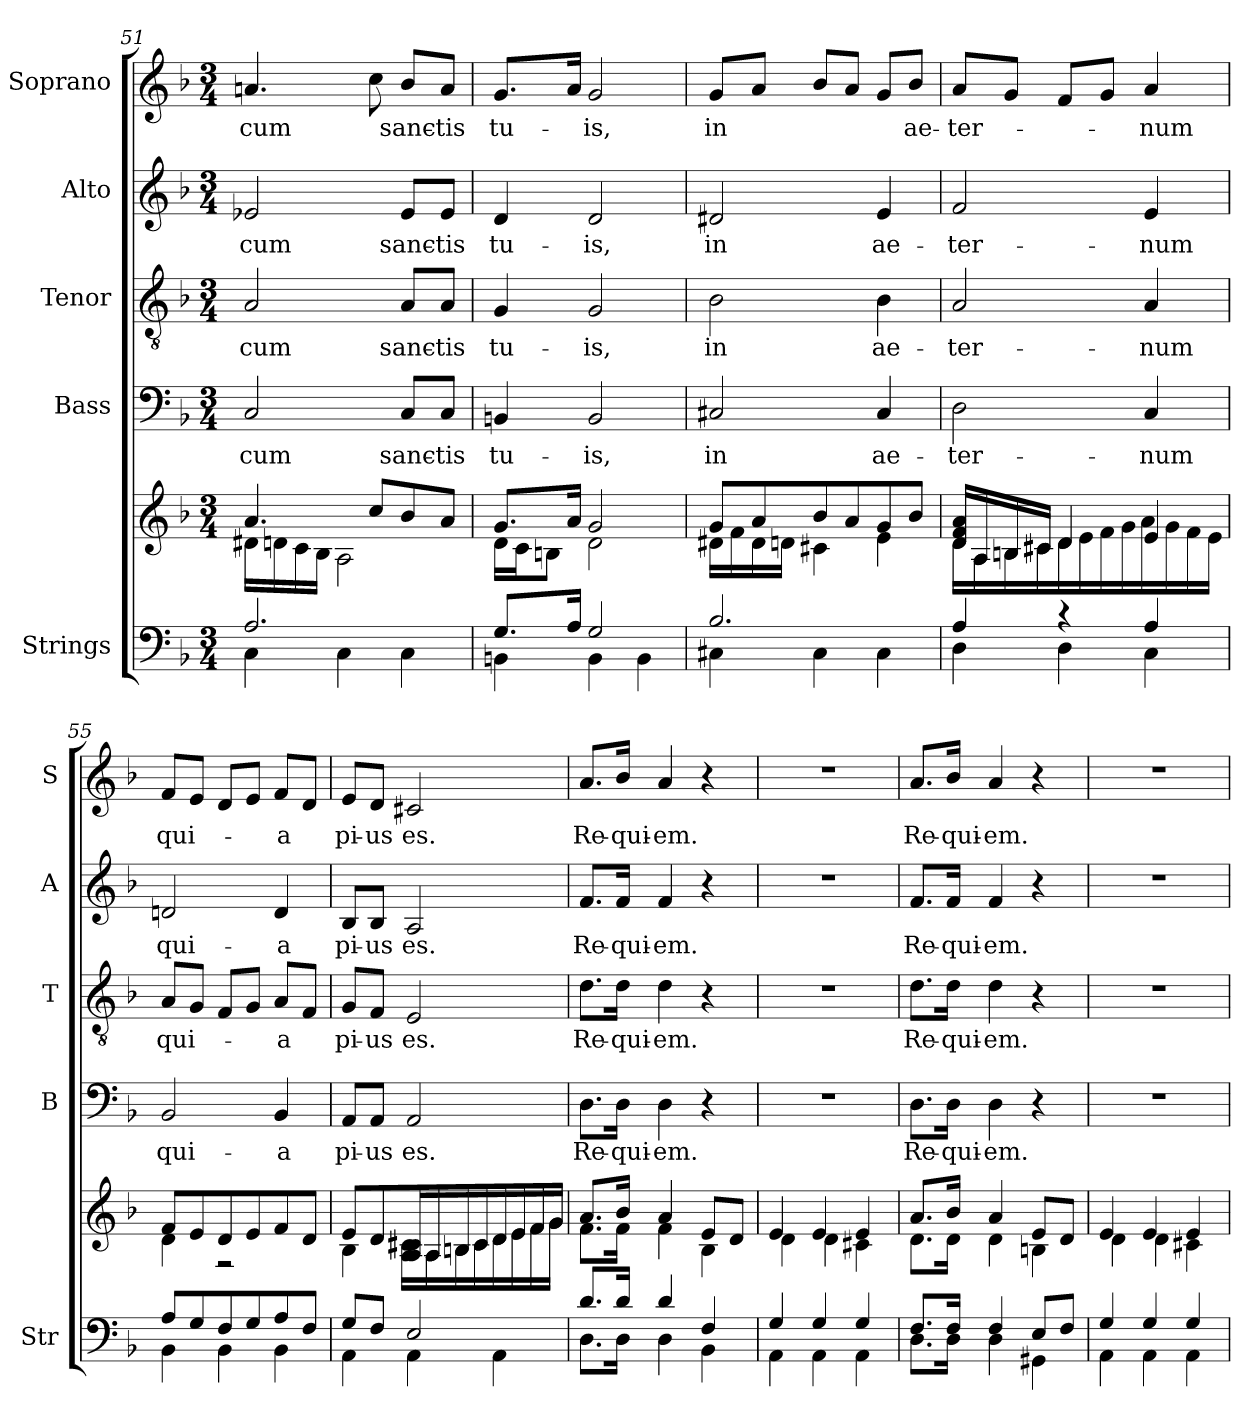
**kern	**kern	**kern	**text	**kern	**text	**kern	**text	**kern	**text
*part5	*part5	*part4	*part4	*part3	*part3	*part2	*part2	*part1	*part1
*staff6	*staff5	*staff4	*staff4	*staff3	*staff3	*staff2	*staff2	*staff1	*staff1
*I"Strings	*	*I"Bass	*	*I"Tenor	*	*I"Alto	*	*I"Soprano	*
*I'Str	*	*I'B	*	*I'T	*	*I'A	*	*I'S	*
!!LO:PB:g=z
*clefF4	*clefG2	*clefF4	*	*clefGv2	*	*clefG2	*	*clefG2	*
*k[b-]	*k[b-]	*k[b-]	*	*k[b-]	*	*k[b-]	*	*k[b-]	*
*F:	*F:	*F:	*	*F:	*	*F:	*	*F:	*
*M3/4	*M3/4	*M3/4	*	*M3/4	*	*M3/4	*	*M3/4	*
=51	=51	=51	=51	=51	=51	=51	=51	=51	=51
*^	*^	*	*	*	*	*	*	*	*
!	!	!	!	!	!LO:LY:b	!	!LO:LY:b	!	!LO:LY:b	!	!LO:LY:b
2.A/	4C\	4.a/	16d#X\LL	2C/	cum	2A/	cum	2e-X/	cum	4.ani/	cum
.	.	.	16dn\	.	.	.	.	.	.	.	.
.	.	.	16c\	.	.	.	.	.	.	.	.
.	.	.	16B-\JJ	.	.	.	.	.	.	.	.
.	4C\	.	2A\	.	.	.	.	.	.	.	.
.	.	8cc/L	.	.	.	.	.	.	.	8cc\	.
!	!	!	!	!	!LO:LY:b	!	!LO:LY:b	!	!LO:LY:b	!	!LO:LY:b
.	4C\	8b-/	.	8C/L	sanc-	8A/L	sanc-	8e-/L	sanc-	8b-/L	sanc-
!	!	!	!	!	!LO:LY:b	!	!LO:LY:b	!	!LO:LY:b	!	!LO:LY:b
.	.	8a/J	.	8C/J	-tis	8A/J	-tis	8e-/J	-tis	8a/J	-tis
=52	=52	=52	=52	=52	=52	=52	=52	=52	=52	=52	=52
!	!	!	!	!	!LO:LY:b	!	!LO:LY:b	!	!LO:LY:b	!	!LO:LY:b
8.G/L	4BBn\	8.g/L	16d\LL	4BBn/	tu-	4G/	tu-	4d/	tu-	8.g/L	tu-
.	.	.	16c\J	.	.	.	.	.	.	.	.
.	.	.	8Bn\J	.	.	.	.	.	.	.	.
16A/Jk	.	16a/Jk	.	.	.	.	.	.	.	16a/Jk	.
!	!	!	!	!	!LO:LY:b	!	!LO:LY:b	!	!LO:LY:b	!	!LO:LY:b
2G/	4BB\	2g/	2d\	2BB/	-is,	2G/	-is,	2d/	-is,	2g/	-is,
.	4BB\	.	.	.	.	.	.	.	.	.	.
=53	=53	=53	=53	=53	=53	=53	=53	=53	=53	=53	=53
!	!	!	!	!	!LO:LY:b	!	!LO:LY:b	!	!LO:LY:b	!	!LO:LY:b
2.B-/	4C#X\	8g/L	16d#X\LL	2C#X/	in	2B-\	in	2d#X/	in	8g/L	in
.	.	.	16f\	.	.	.	.	.	.	.	.
.	.	8a/	16d#\	.	.	.	.	.	.	8a/J	.
.	.	.	16dn\JJ	.	.	.	.	.	.	.	.
.	4C#\	8b-/	4c#X\	.	.	.	.	.	.	8b-/L	.
.	.	8a/	.	.	.	.	.	.	.	8a/J	.
!	!	!	!	!	!LO:LY:b	!	!LO:LY:b	!	!LO:LY:b	!	!
.	4C#\	8g/	4e\	4C#/	ae-	4B-\	ae-	4e/	ae-	8g/L	.
!	!	!	!	!	!	!	!	!	!	!	!LO:LY:b
.	.	8b-/J	.	.	.	.	.	.	.	8b-/J	ae-
!!LO:LB:g=z
=54	=54	=54	=54	=54	=54	=54	=54	=54	=54	=54	=54
!	!	!	!	!	!LO:LY:b	!	!LO:LY:b	!	!LO:LY:b	!	!LO:LY:b
4A/	4D\	16d/ 16f/ 16a/LL	16d\LL	2D\	-ter-	2A/	-ter-	2f/	-ter-	8a/L	-ter-
.	.	16A/	16A\	.	.	.	.	.	.	.	.
.	.	16Bn/	16B\	.	.	.	.	.	.	8g/J	.
.	.	16c#X/JJ	16c#\	.	.	.	.	.	.	.	.
4r	4D\	4d/	16d\	.	.	.	.	.	.	8f/L	.
.	.	.	16e\	.	.	.	.	.	.	.	.
.	.	.	16f\	.	.	.	.	.	.	8g/J	.
.	.	.	16g\	.	.	.	.	.	.	.	.
!	!	!	!	!	!LO:LY:b	!	!LO:LY:b	!	!LO:LY:b	!	!LO:LY:b
4A/	4C\	4e/	16a\	4C/	-num	4A/	-num	4e/	-num	4a/	-num
.	.	.	16g\	.	.	.	.	.	.	.	.
.	.	.	16f\	.	.	.	.	.	.	.	.
.	.	.	16e\JJ	.	.	.	.	.	.	.	.
=55	=55	=55	=55	=55	=55	=55	=55	=55	=55	=55	=55
!	!	!	!	!	!LO:LY:b	!	!LO:LY:b	!	!LO:LY:b	!	!LO:LY:b
8A/L	4BB-\	8f/L	4d\	2BB-/	qui-	8A/L	qui-	2dni/	qui-	8f/L	qui-
8G/	.	8e/	.	.	.	8G/J	.	.	.	8e/J	.
8F/	4BB-\	8d/	2r	.	.	8F/L	.	.	.	8d/L	.
8G/	.	8e/	.	.	.	8G/J	.	.	.	8e/J	.
!	!	!	!	!	!LO:LY:b	!	!LO:LY:b	!	!LO:LY:b	!	!LO:LY:b
8A/	4BB-\	8f/	.	4BB-/	-a	8A/L	-a	4d/	-a	8f/L	-a
8F/J	.	8d/J	.	.	.	8F/J	.	.	.	8d/J	.
=56	=56	=56	=56	=56	=56	=56	=56	=56	=56	=56	=56
!	!	!	!	!	!LO:LY:b	!	!LO:LY:b	!	!LO:LY:b	!	!LO:LY:b
8G/L	4AA\	8e/L	4B-\	8AA/L	pi-	8G/L	pi-	8B-/L	pi-	8e/L	pi-
!	!	!	!	!	!LO:LY:b	!	!LO:LY:b	!	!LO:LY:b	!	!LO:LY:b
8F/J	.	8d/	.	8AA/J	-us	8F/J	-us	8B-/J	-us	8d/J	-us
!	!	!	!	!	!LO:LY:b	!	!LO:LY:b	!	!LO:LY:b	!	!LO:LY:b
2E/	4AA\	16A/ 16c#X/L	16A\ 16c#\LL	2AA/	es.	2E/	es.	2A/	es.	2c#X/	es.
.	.	16A/	16A\	.	.	.	.	.	.	.	.
.	.	16Bn/	16B\	.	.	.	.	.	.	.	.
.	.	16c#/	16c#\	.	.	.	.	.	.	.	.
.	4AA\	16d/	16d\	.	.	.	.	.	.	.	.
.	.	16e/	16e\	.	.	.	.	.	.	.	.
.	.	16f/	16f\	.	.	.	.	.	.	.	.
.	.	16g/JJ	16g\JJ	.	.	.	.	.	.	.	.
!!LO:PB:g=z
=57	=57	=57	=57	=57	=57	=57	=57	=57	=57	=57	=57
!	!	!	!	!	!LO:LY:b	!	!LO:LY:b	!	!LO:LY:b	!	!LO:LY:b
8.d/L	8.D\L	8.a/L	8.f\L	8.D\L	Re-	8.d\L	Re-	8.f/L	Re-	8.a/L	Re-
!	!	!	!	!	!LO:LY:b	!	!LO:LY:b	!	!LO:LY:b	!	!LO:LY:b
16d/Jk	16D\Jk	16b-/Jk	16f\Jk	16D\Jk	-qui-	16d\Jk	-qui-	16f/Jk	-qui-	16b-/Jk	-qui-
!	!	!	!	!	!LO:LY:b	!	!LO:LY:b	!	!LO:LY:b	!	!LO:LY:b
4d/	4D\	4a/	4f\	4D\	-em.	4d\	-em.	4f/	-em.	4a/	-em.
4F/	4BB-\	8e/L	4B-\	4r	.	4r	.	4r	.	4r	.
.	.	8d/J	.	.	.	.	.	.	.	.	.
=58	=58	=58	=58	=58	=58	=58	=58	=58	=58	=58	=58
4G/	4AA\	4e/	4d\	2.r	.	2.r	.	2.r	.	2.r	.
4G/	4AA\	4e/	4d\	.	.	.	.	.	.	.	.
4G/	4AA\	4e/	4c#X\	.	.	.	.	.	.	.	.
=59	=59	=59	=59	=59	=59	=59	=59	=59	=59	=59	=59
!	!	!	!	!	!LO:LY:b	!	!LO:LY:b	!	!LO:LY:b	!	!LO:LY:b
8.F/L	8.D\L	8.a/L	8.d\L	8.D\L	Re-	8.d\L	Re-	8.f/L	Re-	8.a/L	Re-
!	!	!	!	!	!LO:LY:b	!	!LO:LY:b	!	!LO:LY:b	!	!LO:LY:b
16F/Jk	16D\Jk	16b-/Jk	16d\Jk	16D\Jk	-qui-	16d\Jk	-qui-	16f/Jk	-qui-	16b-/Jk	-qui-
!	!	!	!	!	!LO:LY:b	!	!LO:LY:b	!	!LO:LY:b	!	!LO:LY:b
4F/	4D\	4a/	4d\	4D\	-em.	4d\	-em.	4f/	-em.	4a/	-em.
8E/L	4GG#X\	8e/L	4Bn\	4r	.	4r	.	4r	.	4r	.
8F/J	.	8d/J	.	.	.	.	.	.	.	.	.
=60	=60	=60	=60	=60	=60	=60	=60	=60	=60	=60	=60
4G/	4AA\	4e/	4d\	2.r	.	2.r	.	2.r	.	2.r	.
4G/	4AA\	4e/	4d\	.	.	.	.	.	.	.	.
4G/	4AA\	4e/	4c#X\	.	.	.	.	.	.	.	.
*v	*v	*	*	*	*	*	*	*	*	*	*
*	*v	*v	*	*	*	*	*	*	*	*
=	=	=	=	=	=	=	=	=	=
*-	*-	*-	*-	*-	*-	*-	*-	*-	*-
